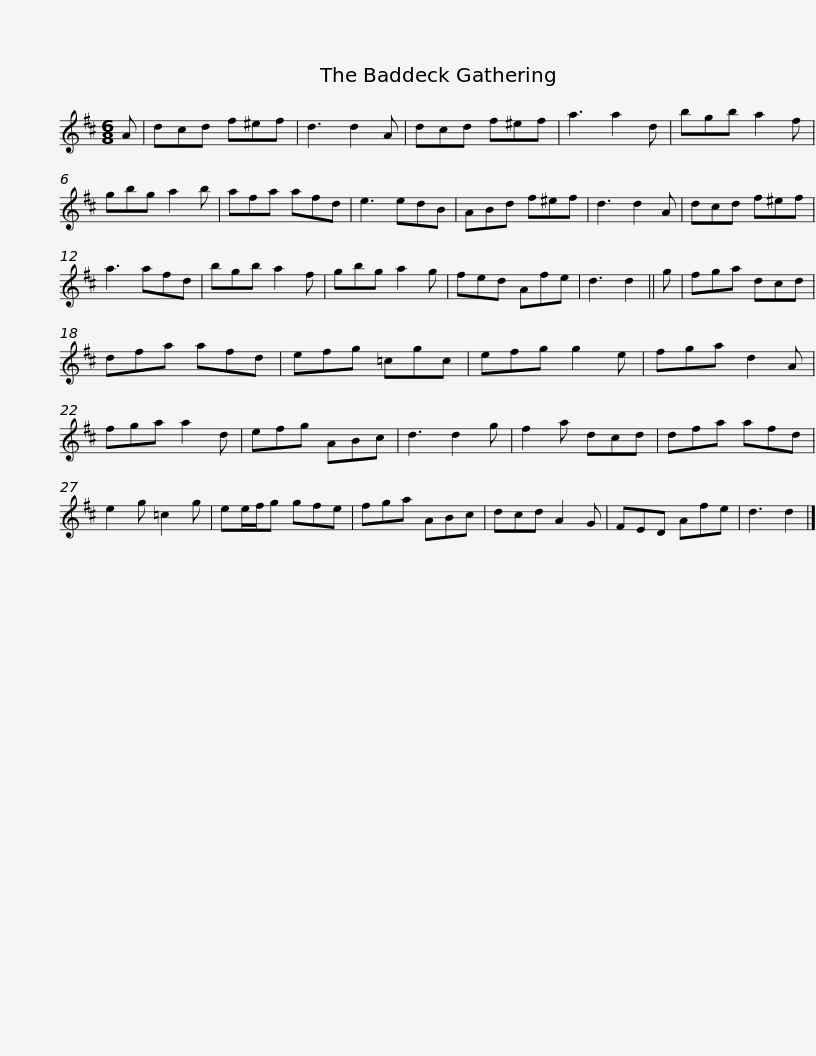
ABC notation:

X:1
L:1/8
M:6/8
I:linebreak $
K:D
V:1 treble
V:1
 A | dcd f^ef | d3 d2 A | dcd f^ef | a3 a2 d | %5
 bgb a2 f | gbg a2 b | afa afd |$ e3 edB | ABd f^ef | %10
 d3 d2 A | dcd f^ef | a3 afd | bgb a2 f | gbg a2 g | %15
 fed Afe |$ d3 d2 || g | fga dcd | dfa afd | %20
 efg =cgc | efg g2 e | fga d2 A | fga a2 d |$ efg ABc | %25
 d3 d2 g | f2 a dcd | dfa afd | e2 g =c2 g | ee/f/g gfe | %30
 fga ABc | dcd A2 G |$ FED Afe | d3 d2 |] %34
